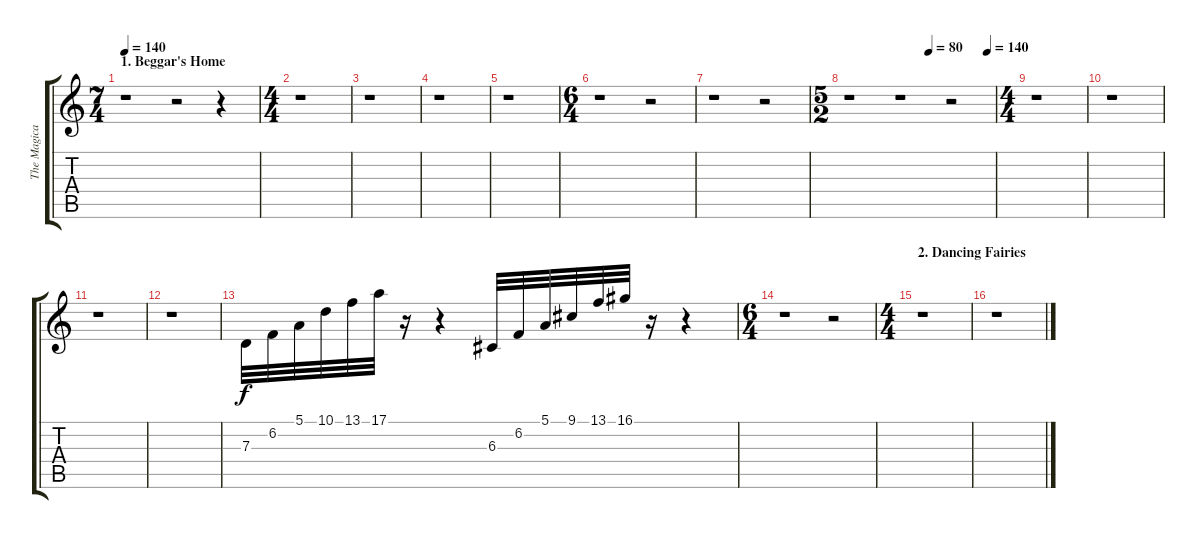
\track ("The Magical Garden" "The Magica") {instrument orchestralharp}
\staff {score tabs}
\tuning (E4 B3 G3 D3 A2 E2) {hide}
\ts (7 4)
\section ("" "1. Beggar's Home")
\tempo 140
\clef g2
\ks c
r.1{dy f instrument orchestralharp} r.2 r.4 |
\ts (4 4)
r.1 |
r.1 |
r.1 |
r.1 |
\ts (6 4)
r.1 r.2 |
r.1 r.2 |
\ts (5 2)
\tempo (80 0.55)
\tempo (140 0.95)
r.1 r.1 r.2 |
\ts (4 4)
r.1 |
r.1 |
r.1 |
r.1 |
7.3.32{volume 10} 6.2.32 5.1.32 10.1.32 13.1.32 17.1.32 r.16 r.4 6.3.32 6.2.32 5.1.32 9.1.32 13.1.32 16.1.32 r.16 r.4 |
\ts (6 4)
r.1 r.2 |
\ts (4 4)
\section ("" "2. Dancing Fairies")
r.1 |
r.1
